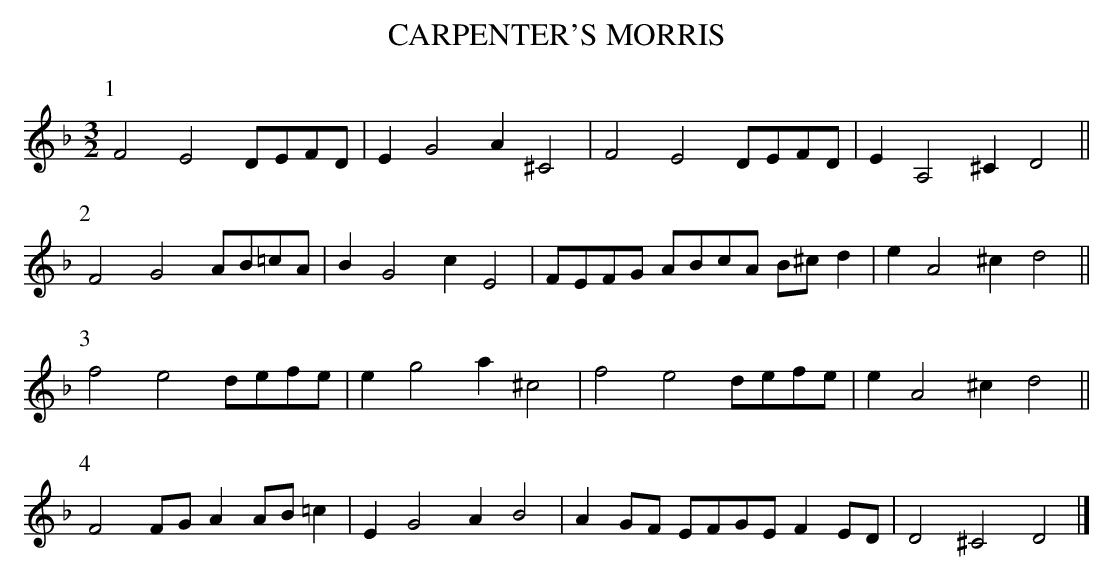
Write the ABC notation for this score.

X:1
T:CARPENTER'S MORRIS
M:3/2
L:1/8
K:F
P:1
F4 E4 DEFD | E2 G4 A2 ^C4 | F4 E4 DEFD | E2 A,4 ^C2 D4 ||
P:2
F4 G4 AB=cA | B2 G4 c2 E4 | FEFG ABcA B^c d2 | e2 A4 ^c2 d4 ||
P:3
f4 e4 defe | e2 g4 a2 ^c4 | f4 e4 defe | e2 A4 ^c2 d4 ||
P:4
F4 FG A2 AB =c2 | E2 G4 A2 B4 | A2 GF EFGE F2 ED | D4 ^C4 D4 |]
